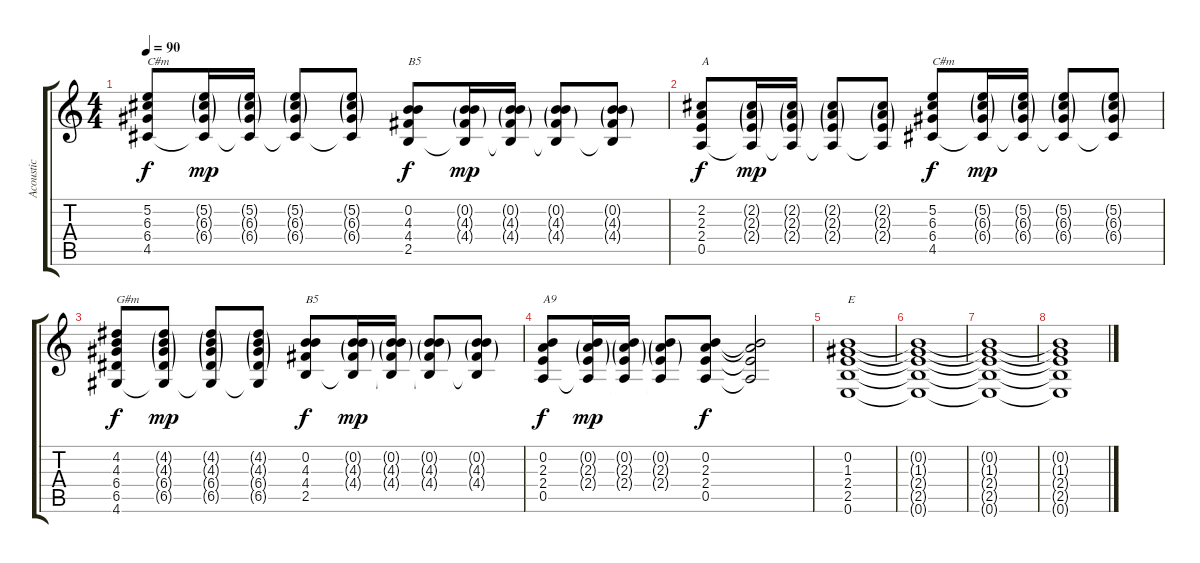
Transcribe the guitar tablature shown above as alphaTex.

\track ("Acoustic" "Acoustic") {instrument acousticguitarsteel}
\staff {score tabs}
\tuning (E4 B3 G3 D3 A2 E2) {hide}
\ts (4 4)
\tempo 90
\clef g2
\ks c
(5.2 6.3 6.4 4.5).8{txt "C#m" dy f} (5.2{g} 6.3{g} 6.4{g} 4.5{t}).16{dy mp} (5.2{g} 6.3{g} 6.4{g} 4.5{t}).16 (5.2{g} 6.3{g} 6.4{g} 4.5{t}).8 (5.2{g} 6.3{g} 6.4{g} 4.5{t}).8 (0.2 4.3 4.4 2.5).8{txt "B5" dy f} (0.2{g} 4.3{g} 4.4{g} 2.5{t}).16{dy mp} (0.2{g} 4.3{g} 4.4{g} 2.5{t}).16 (0.2{g} 4.3{g} 4.4{g} 2.5{t}).8 (0.2{g} 4.3{g} 4.4{g} 2.5{t}).8 |
(2.2 2.3 2.4 0.5).8{txt "A" dy f} (2.2{g} 2.3{g} 2.4{g} 0.5{t}).16{dy mp} (2.2{g} 2.3{g} 2.4{g} 0.5{t}).16 (2.2{g} 2.3{g} 2.4{g} 0.5{t}).8 (2.2{g} 2.3{g} 2.4{g} 0.5{t}).8 (5.2 6.3 6.4 4.5).8{txt "C#m" dy f} (5.2{g} 6.3{g} 6.4{g} 4.5{t}).16{dy mp} (5.2{g} 6.3{g} 6.4{g} 4.5{t}).16 (5.2{g} 6.3{g} 6.4{g} 4.5{t}).8 (5.2{g} 6.3{g} 6.4{g} 4.5{t}).8 |
(4.2 4.3 6.4 6.5 4.6).8{txt "G#m" dy f} (4.2{g} 4.3{g} 6.4{g} 6.5{g} 4.6{t}).8{dy mp} (4.2{g} 4.3{g} 6.4{g} 6.5{g} 4.6{t}).8 (4.2{g} 4.3{g} 6.4{g} 6.5{g} 4.6{t}).8 (0.2 4.3 4.4 2.5).8{txt "B5" dy f} (0.2{g} 4.3{g} 4.4{g} 2.5{t}).16{dy mp} (0.2{g} 4.3{g} 4.4{g} 2.5{t}).16 (0.2{g} 4.3{g} 4.4{g} 2.5{t}).8 (0.2{g} 4.3{g} 4.4{g} 2.5{t}).8 |
(0.2 2.3 2.4 0.5).8{txt "A9" dy f} (0.2{g} 2.3{g} 2.4{g} 0.5{t}).16{dy mp} (0.2{g} 2.3{g} 2.4{g} 0.5{t}).16 (0.2{g} 2.3{g} 2.4{g} 0.5{t}).8 (0.2 2.3 2.4 0.5).8{dy f} (0.2{t} 2.3{t} 2.4{t} 0.5{t}).2 |
(0.2 1.3 2.4 2.5 0.6).1{txt "E"} |
(0.2{t} 1.3{t} 2.4{t} 2.5{t} 0.6{t}).1 |
(0.2{t} 1.3{t} 2.4{t} 2.5{t} 0.6{t}).1 |
(0.2{t} 1.3{t} 2.4{t} 2.5{t} 0.6{t}).1
